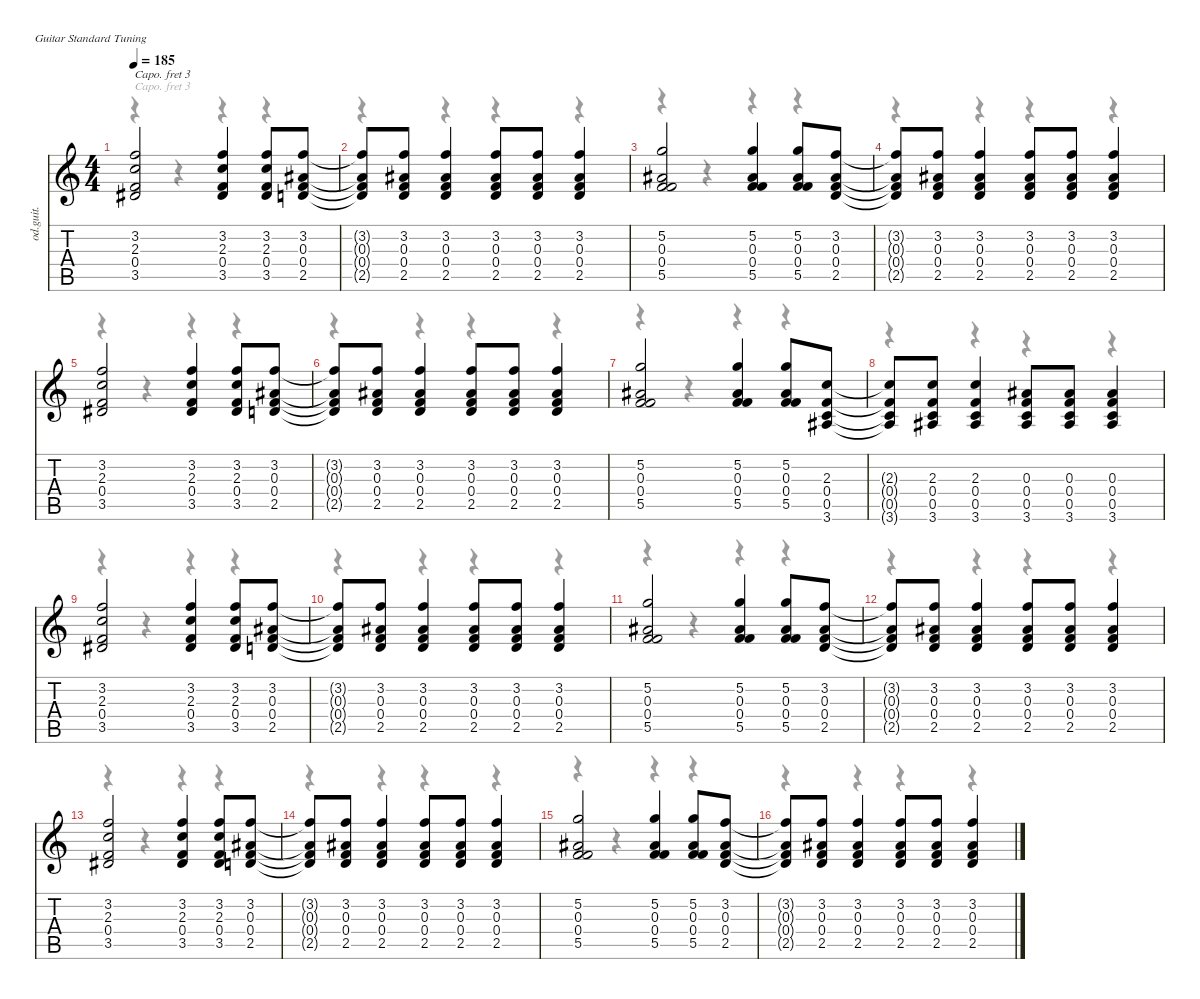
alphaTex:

\defaultSystemsLayout 4
\hideDynamics
\bracketExtendMode nobrackets
\otherSystemsTrackNameOrientation horizontal
\track ("Track 2" "od.guit.") {instrument overdrivenguitar}
\staff {score tabs}
\capo 3
\tuning (E4 B3 G3 D3 A2 E2)
\voice
\ts (4 4)
\tempo 185
\clef g2
\ks c
(3.2 2.3 0.4 3.5{acc #}).2{dy f beam Up} (3.2 2.3 0.4 3.5{acc #}).4{beam Up} (3.2 2.3 0.4 3.5{acc #}).8{beam Up} (3.2 0.3{acc #} 0.4 2.5).8{beam Up} |
(3.2{t} 0.3{t acc #} 0.4{t} 2.5{t}).8{beam Up} (3.2 0.3{acc #} 0.4 2.5).8{beam Up} (3.2 0.3{acc #} 0.4 2.5).4{beam Up} (3.2 0.3{acc #} 0.4 2.5).8{beam Up} (3.2 0.3{acc #} 0.4 2.5).8{beam Up} (3.2 0.3{acc #} 0.4 2.5).4{beam Up} |
(5.2 0.3{acc #} 0.4 5.5).2{beam Up} (5.2 0.3{acc #} 0.4 5.5).4{beam Up} (5.2 0.3{acc #} 0.4 5.5).8{beam Up} (3.2 0.3{acc #} 0.4 2.5).8{beam Up} |
(3.2{t} 0.3{t acc #} 0.4{t} 2.5{t}).8{beam Up} (3.2 0.3{acc #} 0.4 2.5).8{beam Up} (3.2 0.3{acc #} 0.4 2.5).4{beam Up} (3.2 0.3{acc #} 0.4 2.5).8{beam Up} (3.2 0.3{acc #} 0.4 2.5).8{beam Up} (3.2 0.3{acc #} 0.4 2.5).4{beam Up} |
(3.2 2.3 0.4 3.5{acc #}).2{beam Up} (3.2 2.3 0.4 3.5{acc #}).4{beam Up} (3.2 2.3 0.4 3.5{acc #}).8{beam Up} (3.2 0.3{acc #} 0.4 2.5).8{beam Up} |
(3.2{t} 0.3{t acc #} 0.4{t} 2.5{t}).8{beam Up} (3.2 0.3{acc #} 0.4 2.5).8{beam Up} (3.2 0.3{acc #} 0.4 2.5).4{beam Up} (3.2 0.3{acc #} 0.4 2.5).8{beam Up} (3.2 0.3{acc #} 0.4 2.5).8{beam Up} (3.2 0.3{acc #} 0.4 2.5).4{beam Up} |
(5.2 0.3{acc #} 0.4 5.5).2{beam Up} (5.2 0.3{acc #} 0.4 5.5).4{beam Up} (5.2 0.3{acc #} 0.4 5.5).8{beam Up} (2.3 0.4 0.5 3.6{acc #}).8{beam Up} |
(2.3{t} 0.4{t} 0.5{t} 3.6{t acc #}).8{beam Up} (2.3 0.4 0.5 3.6{acc #}).8{beam Up} (2.3 0.4 0.5 3.6{acc #}).4{beam Up} (0.3{acc #} 0.4 0.5 3.6{acc #}).8{beam Up} (0.3{acc #} 0.4 0.5 3.6{acc #}).8{beam Up} (0.3{acc #} 0.4 0.5 3.6{acc #}).4{beam Up} |
(3.2 2.3 0.4 3.5{acc #}).2{beam Up} (3.2 2.3 0.4 3.5{acc #}).4{beam Up} (3.2 2.3 0.4 3.5{acc #}).8{beam Up} (3.2 0.3{acc #} 0.4 2.5).8{beam Up} |
(3.2{t} 0.3{t acc #} 0.4{t} 2.5{t}).8{beam Up} (3.2 0.3{acc #} 0.4 2.5).8{beam Up} (3.2 0.3{acc #} 0.4 2.5).4{beam Up} (3.2 0.3{acc #} 0.4 2.5).8{beam Up} (3.2 0.3{acc #} 0.4 2.5).8{beam Up} (3.2 0.3{acc #} 0.4 2.5).4{beam Up} |
(5.2 0.3{acc #} 0.4 5.5).2{beam Up} (5.2 0.3{acc #} 0.4 5.5).4{beam Up} (5.2 0.3{acc #} 0.4 5.5).8{beam Up} (3.2 0.3{acc #} 0.4 2.5).8{beam Up} |
(3.2{t} 0.3{t acc #} 0.4{t} 2.5{t}).8{beam Up} (3.2 0.3{acc #} 0.4 2.5).8{beam Up} (3.2 0.3{acc #} 0.4 2.5).4{beam Up} (3.2 0.3{acc #} 0.4 2.5).8{beam Up} (3.2 0.3{acc #} 0.4 2.5).8{beam Up} (3.2 0.3{acc #} 0.4 2.5).4{beam Up} |
(3.2 2.3 0.4 3.5{acc #}).2{beam Up} (3.2 2.3 0.4 3.5{acc #}).4{beam Up} (3.2 2.3 0.4 3.5{acc #}).8{beam Up} (3.2 0.3{acc #} 0.4 2.5).8{beam Up} |
(3.2{t} 0.3{t acc #} 0.4{t} 2.5{t}).8{beam Up} (3.2 0.3{acc #} 0.4 2.5).8{beam Up} (3.2 0.3{acc #} 0.4 2.5).4{beam Up} (3.2 0.3{acc #} 0.4 2.5).8{beam Up} (3.2 0.3{acc #} 0.4 2.5).8{beam Up} (3.2 0.3{acc #} 0.4 2.5).4{beam Up} |
(5.2 0.3{acc #} 0.4 5.5).2{beam Up} (5.2 0.3{acc #} 0.4 5.5).4{beam Up} (5.2 0.3{acc #} 0.4 5.5).8{beam Up} (3.2 0.3{acc #} 0.4 2.5).8{beam Up} |
(3.2{t} 0.3{t acc #} 0.4{t} 2.5{t}).8{beam Up} (3.2 0.3{acc #} 0.4 2.5).8{beam Up} (3.2 0.3{acc #} 0.4 2.5).4{beam Up} (3.2 0.3{acc #} 0.4 2.5).8{beam Up} (3.2 0.3{acc #} 0.4 2.5).8{beam Up} (3.2 0.3{acc #} 0.4 2.5).4{beam Up}
\voice
\clef g2
\ottava regular
\simile none
\ks c
r.4{dy mf beam Down} r.4{beam Down} r.4{beam Down} r.4{beam Down} |
r.4{beam Down} r.4{beam Down} r.4{beam Down} r.4{beam Down} |
r.4{beam Down} r.4{beam Down} r.4{beam Down} r.4{beam Down} |
r.4{beam Down} r.4{beam Down} r.4{beam Down} r.4{beam Down} |
r.4{beam Down} r.4{beam Down} r.4{beam Down} r.4{beam Down} |
r.4{beam Down} r.4{beam Down} r.4{beam Down} r.4{beam Down} |
r.4{beam Down} r.4{beam Down} r.4{beam Down} r.4{beam Down} |
r.4{beam Down} r.4{beam Down} r.4{beam Down} r.4{beam Down} |
r.4{beam Down} r.4{beam Down} r.4{beam Down} r.4{beam Down} |
r.4{beam Down} r.4{beam Down} r.4{beam Down} r.4{beam Down} |
r.4{beam Down} r.4{beam Down} r.4{beam Down} r.4{beam Down} |
r.4{beam Down} r.4{beam Down} r.4{beam Down} r.4{beam Down} |
r.4{beam Down} r.4{beam Down} r.4{beam Down} r.4{beam Down} |
r.4{beam Down} r.4{beam Down} r.4{beam Down} r.4{beam Down} |
r.4{beam Down} r.4{beam Down} r.4{beam Down} r.4{beam Down} |
r.4{beam Down} r.4{beam Down} r.4{beam Down} r.4{beam Down}
